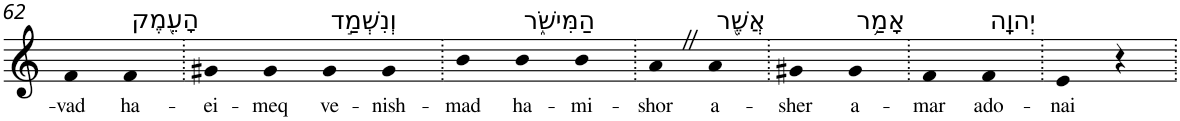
**kern	**text
*part1	*part1
*staff1	*staff1
*I"Piano	*
*I'Pno	*
!!LO:PB:g=z
*clefG2	*
*k[]	*
=62	=62
!	!LO:LY:b
4f	-vad
!LO:TX:a:t=הָעֵ֖מֶק	!
!	!LO:LY:b
4f	ha-
=63.	=63.
!	!LO:LY:b
4g#X	-ei-
!	!LO:LY:b
4g#	-meq
!LO:TX:a:t=וְנִשְׁמַ֣ד	!
!	!LO:LY:b
4g#	ve-
!	!LO:LY:b
4g#	-nish-
=64.	=64.
!	!LO:LY:b
4b	-mad
!LO:TX:a:t=הַמִּישֹׁ֑ר	!
!	!LO:LY:b
4b	ha-
!	!LO:LY:b
4b	-mi-
=65.	=65.
!	!LO:LY:b
4aZ	-shor
!LO:TX:a:t=אֲשֶׁ֖ר	!
!	!LO:LY:b
4a	a-
=66.	=66.
!	!LO:LY:b
4g#X	-sher
!LO:TX:a:t=אָמַ֥ר	!
!	!LO:LY:b
4g#	a-
=67.	=67.
!	!LO:LY:b
4f	-mar
!LO:TX:a:t=יְהוָֽה	!
!	!LO:LY:b
4f	ado-
=68.	=68.
!	!LO:LY:b
4e	-nai
4r	.
=.	=.
*-	*-
